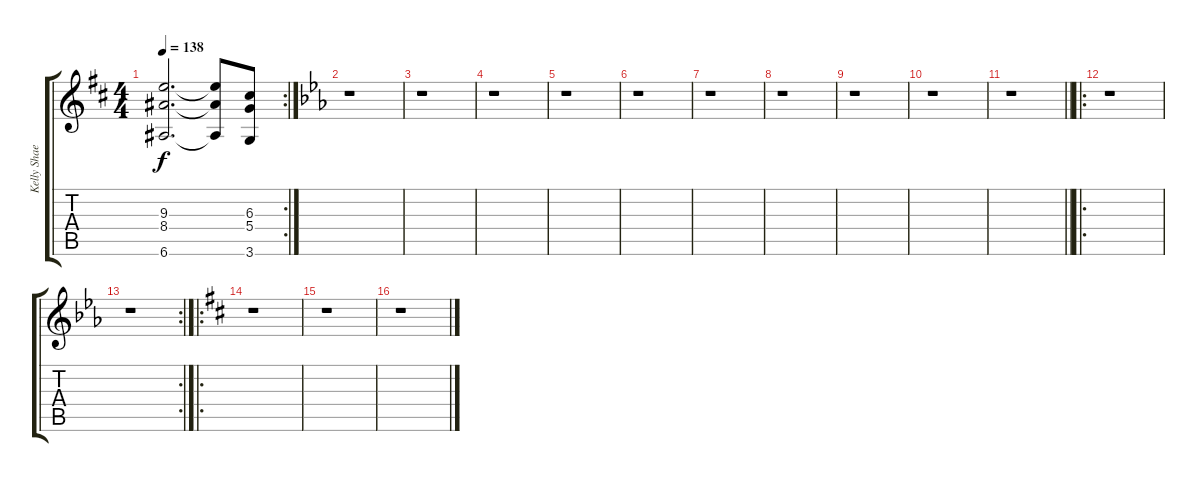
\track ("Kelly Shaefer clean" "Kelly Shae") {instrument electricguitarclean}
\staff {score tabs}
\tuning (E4 B3 G3 D3 A2 E2) {hide}
\rc 2
\ts (4 4)
\tempo 138
\clef g2
\ks d
(9.3 8.4 6.6).2{d dy f} (9.3{t} 8.4{t} 6.6{t}).8 (6.3 5.4 3.6).8 |
\ks eb
r.1 |
r.1 |
r.1 |
r.1 |
r.1 |
r.1 |
r.1 |
r.1 |
r.1 |
\barLineRight lightlight
r.1 |
\ro
r.1 |
\rc 2
r.1 |
\ro
\ks d
r.1 |
r.1 |
r.1
